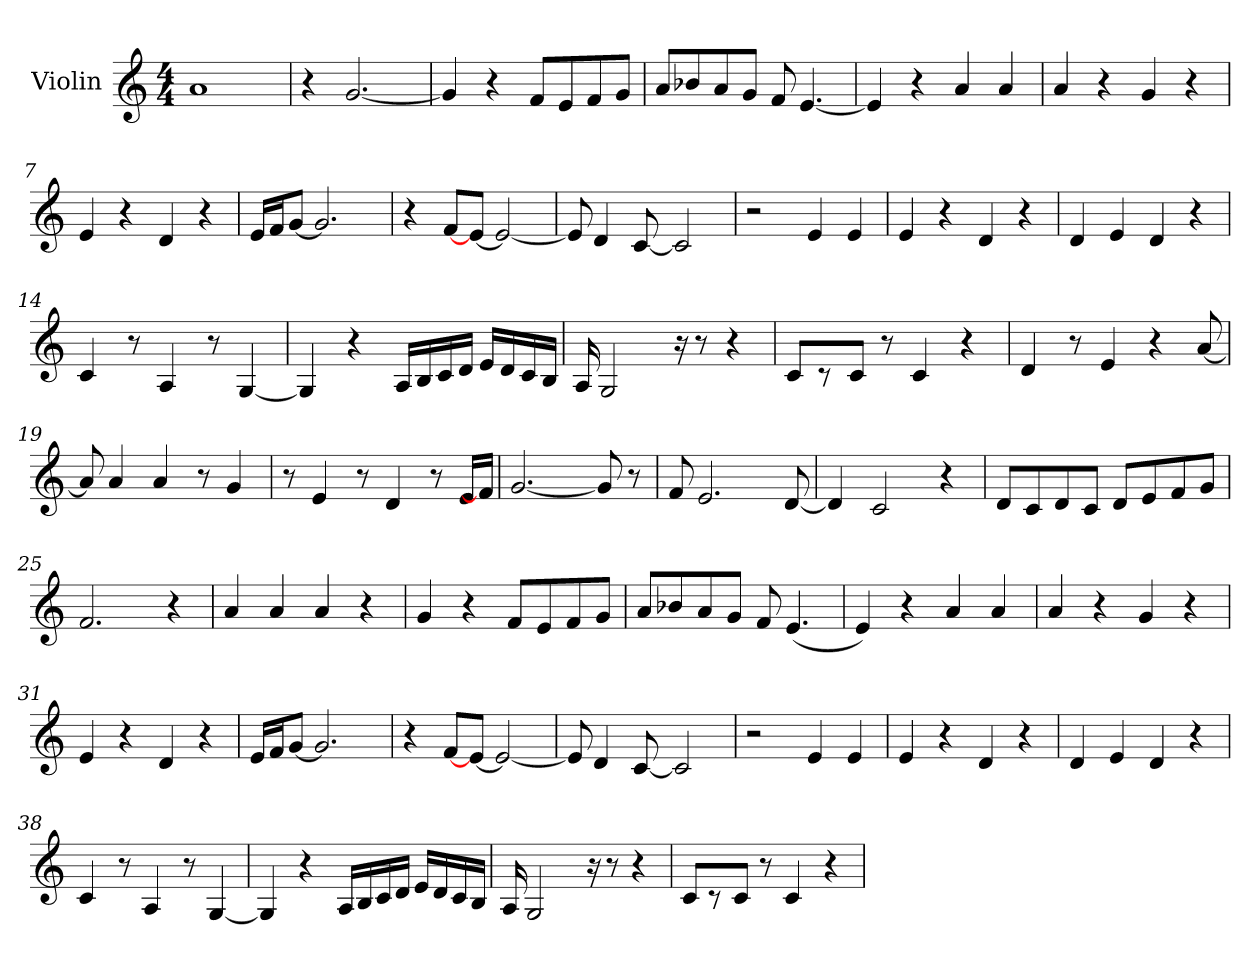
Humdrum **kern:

**kern
*part1
*staff1
*I"Violin
*clefG2
*k[]
*M4/4
*MM60
=1
1a
=2
4r
[2.g/
=3
4g/]
4r
8f/L
8e/
8f/
8g/J
=4
8a/L
8b-X/
8a/
8g/J
8f/
[4.e/
=5
4e/]
4r
4a/
4a/
!!LO:LB:g=z
=6
4a/
4r
4g/
4r
=7
4e/
4r
4d/
4r
=8
16e/LL
16f/J
[8g/J
2.g/]
=9
4r
[8f/L
[8e/J
2e/_
=10
8e/]
4d/
[8c/
2c/]
!!LO:LB:g=z
=11
2r
4e/
4e/
=12
4e/
4r
4d/
4r
=13
4d/
4e/
4d/
4r
=14
4c/
8r
4A/
8r
[4G/
=15
4G/]
4r
16A/LL
16B/
16c/
16d/JJ
16e/LL
16d/
16c/
16B/JJ
!!LO:LB:g=z
=16
16A/
2G/
16r
8r
4r
=17
8c/L
8r
8c/J
8r
4c/
4r
=18
4d/
8r
4e/
4r
[8a/
=19
8a/]
4a/
4a/
8r
4g/
=20
8r
4e/
8r
4d/
8r
16e/LL
16f/JJ]
!!LO:LB:g=z
=21
[2.g/
8g/]
8r
=22
8f/
2.e/
[8d/
=23
4d/]
2c/
4r
=24
8d/L
8c/
8d/
8c/J
8d/L
8e/
8f/
8g/J
=25
2.f/
4r
=26
4a/
4a/
4a/
4r
!!LO:LB:g=z
=27
4g/
4r
8f/L
8e/
8f/
8g/J
=28
8a/L
8b-X/
8a/
8g/J
8f/
(<4.e/
=29
4e/)
4r
4a/
4a/
=30
4a/
4r
4g/
4r
=31
4e/
4r
4d/
4r
!!LO:LB:g=z
=32
16e/LL
16f/J
[8g/J
2.g/]
=33
4r
[8f/L
[8e/J
2e/_
=34
8e/]
4d/
[8c/
2c/]
=35
2r
4e/
4e/
=36
4e/
4r
4d/
4r
!!LO:PB:g=z
=37
4d/
4e/
4d/
4r
=38
4c/
8r
4A/
8r
[4G/
=39
4G/]
4r
16A/LL
16B/
16c/
16d/JJ
16e/LL
16d/
16c/
16B/JJ
=40
16A/
2G/
16r
8r
4r
=41
8c/L
8r
8c/J
8r
4c/
4r
=
*-
